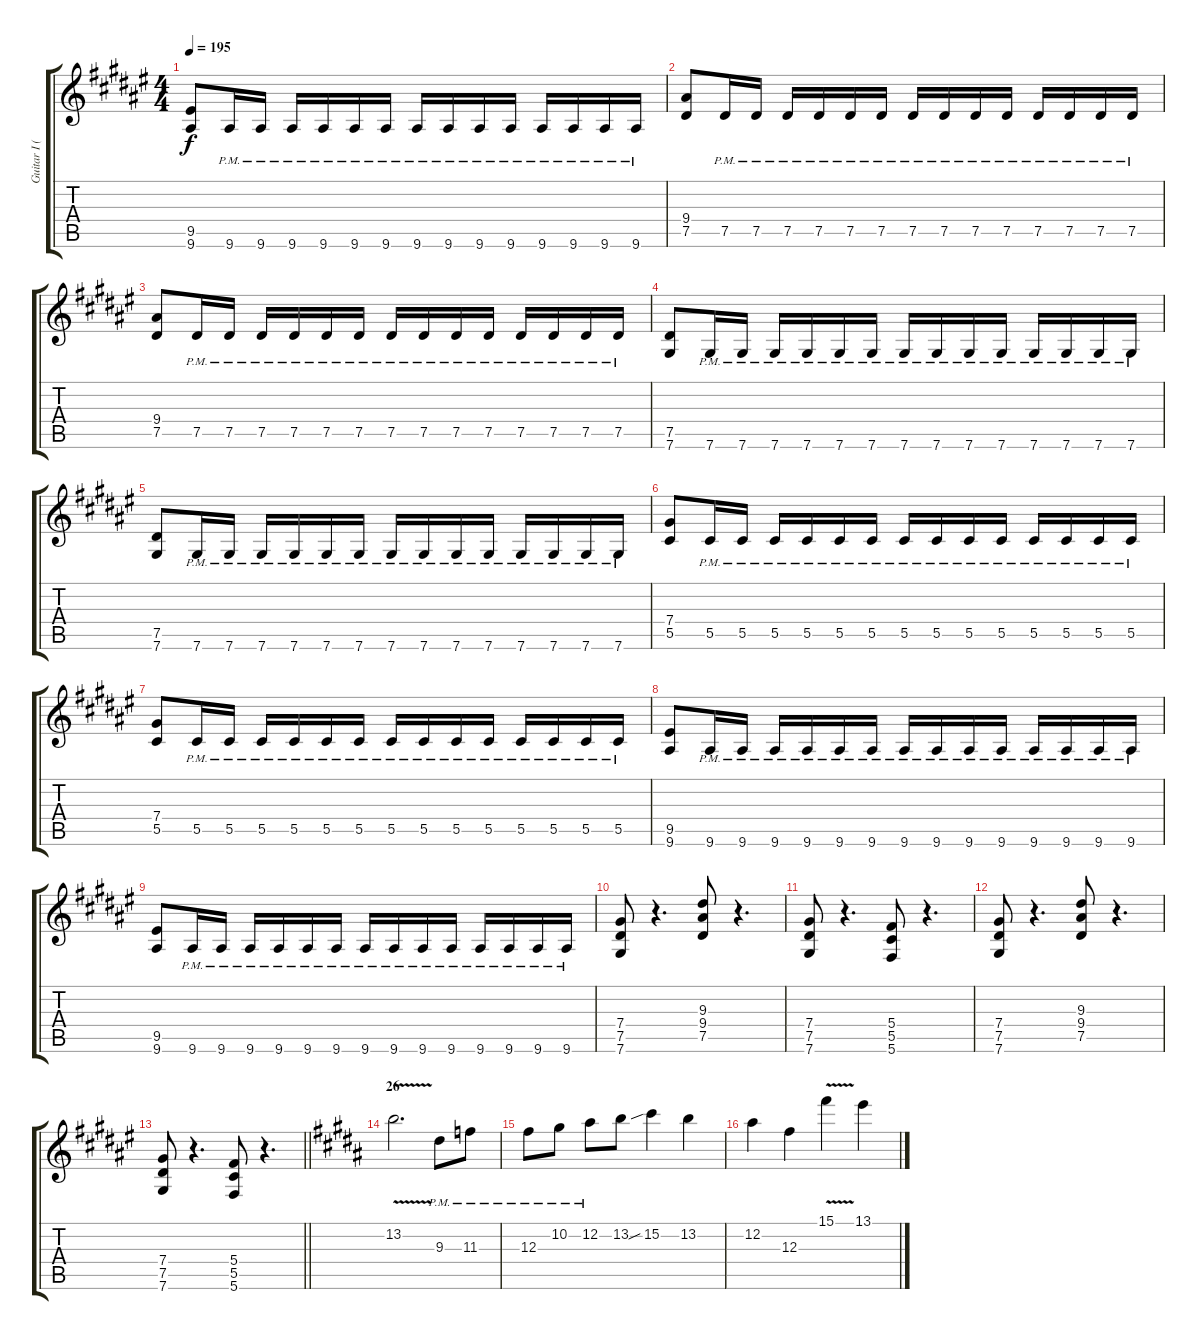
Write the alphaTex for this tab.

\track ("Guitar I (Hizaki)" "Guitar I (") {instrument overdrivenguitar}
\staff {score tabs}
\tuning (Eb4 Bb3 Gb3 Db3 Ab2 Db2) {hide}
\ts (4 4)
\tempo 195
\clef g2
\ks d#minor
(9.5 9.6).8{dy f} 9.6{pm}.16 9.6{pm}.16 9.6{pm}.16 9.6{pm}.16 9.6{pm}.16 9.6{pm}.16 9.6{pm}.16 9.6{pm}.16 9.6{pm}.16 9.6{pm}.16 9.6{pm}.16 9.6{pm}.16 9.6{pm}.16 9.6{pm}.16 |
(9.4 7.5).8 7.5{pm}.16 7.5{pm}.16 7.5{pm}.16 7.5{pm}.16 7.5{pm}.16 7.5{pm}.16 7.5{pm}.16 7.5{pm}.16 7.5{pm}.16 7.5{pm}.16 7.5{pm}.16 7.5{pm}.16 7.5{pm}.16 7.5{pm}.16 |
(9.4 7.5).8 7.5{pm}.16 7.5{pm}.16 7.5{pm}.16 7.5{pm}.16 7.5{pm}.16 7.5{pm}.16 7.5{pm}.16 7.5{pm}.16 7.5{pm}.16 7.5{pm}.16 7.5{pm}.16 7.5{pm}.16 7.5{pm}.16 7.5{pm}.16 |
(7.5 7.6).8 7.6{pm}.16 7.6{pm}.16 7.6{pm}.16 7.6{pm}.16 7.6{pm}.16 7.6{pm}.16 7.6{pm}.16 7.6{pm}.16 7.6{pm}.16 7.6{pm}.16 7.6{pm}.16 7.6{pm}.16 7.6{pm}.16 7.6{pm}.16 |
(7.5 7.6).8 7.6{pm}.16 7.6{pm}.16 7.6{pm}.16 7.6{pm}.16 7.6{pm}.16 7.6{pm}.16 7.6{pm}.16 7.6{pm}.16 7.6{pm}.16 7.6{pm}.16 7.6{pm}.16 7.6{pm}.16 7.6{pm}.16 7.6{pm}.16 |
(7.4 5.5).8 5.5{pm}.16 5.5{pm}.16 5.5{pm}.16 5.5{pm}.16 5.5{pm}.16 5.5{pm}.16 5.5{pm}.16 5.5{pm}.16 5.5{pm}.16 5.5{pm}.16 5.5{pm}.16 5.5{pm}.16 5.5{pm}.16 5.5{pm}.16 |
(7.4 5.5).8 5.5{pm}.16 5.5{pm}.16 5.5{pm}.16 5.5{pm}.16 5.5{pm}.16 5.5{pm}.16 5.5{pm}.16 5.5{pm}.16 5.5{pm}.16 5.5{pm}.16 5.5{pm}.16 5.5{pm}.16 5.5{pm}.16 5.5{pm}.16 |
(9.5 9.6).8 9.6{pm}.16 9.6{pm}.16 9.6{pm}.16 9.6{pm}.16 9.6{pm}.16 9.6{pm}.16 9.6{pm}.16 9.6{pm}.16 9.6{pm}.16 9.6{pm}.16 9.6{pm}.16 9.6{pm}.16 9.6{pm}.16 9.6{pm}.16 |
(9.5 9.6).8 9.6{pm}.16 9.6{pm}.16 9.6{pm}.16 9.6{pm}.16 9.6{pm}.16 9.6{pm}.16 9.6{pm}.16 9.6{pm}.16 9.6{pm}.16 9.6{pm}.16 9.6{pm}.16 9.6{pm}.16 9.6{pm}.16 9.6{pm}.16 |
(7.4 7.5 7.6).8 r.4{d} (9.3 9.4 7.5).8 r.4{d} |
(7.4 7.5 7.6).8 r.4{d} (5.4 5.5 5.6).8 r.4{d} |
(7.4 7.5 7.6).8 r.4{d} (9.3 9.4 7.5).8 r.4{d} |
\barLineRight lightlight
(7.4 7.5 7.6).8 r.4{d} (5.4 5.5 5.6).8 r.4{d} |
\section ("" "26")
\ks g#minor
13.2{v}.2{d volume 15} 9.3{pm}.8 11.3{pm}.8 |
12.3{pm}.8 10.2{pm}.8 12.2{pm}.8 13.2.8 15.2{sib}.4 13.2.4 |
12.2.4 12.3.4 15.1{v}.4 13.1.4
